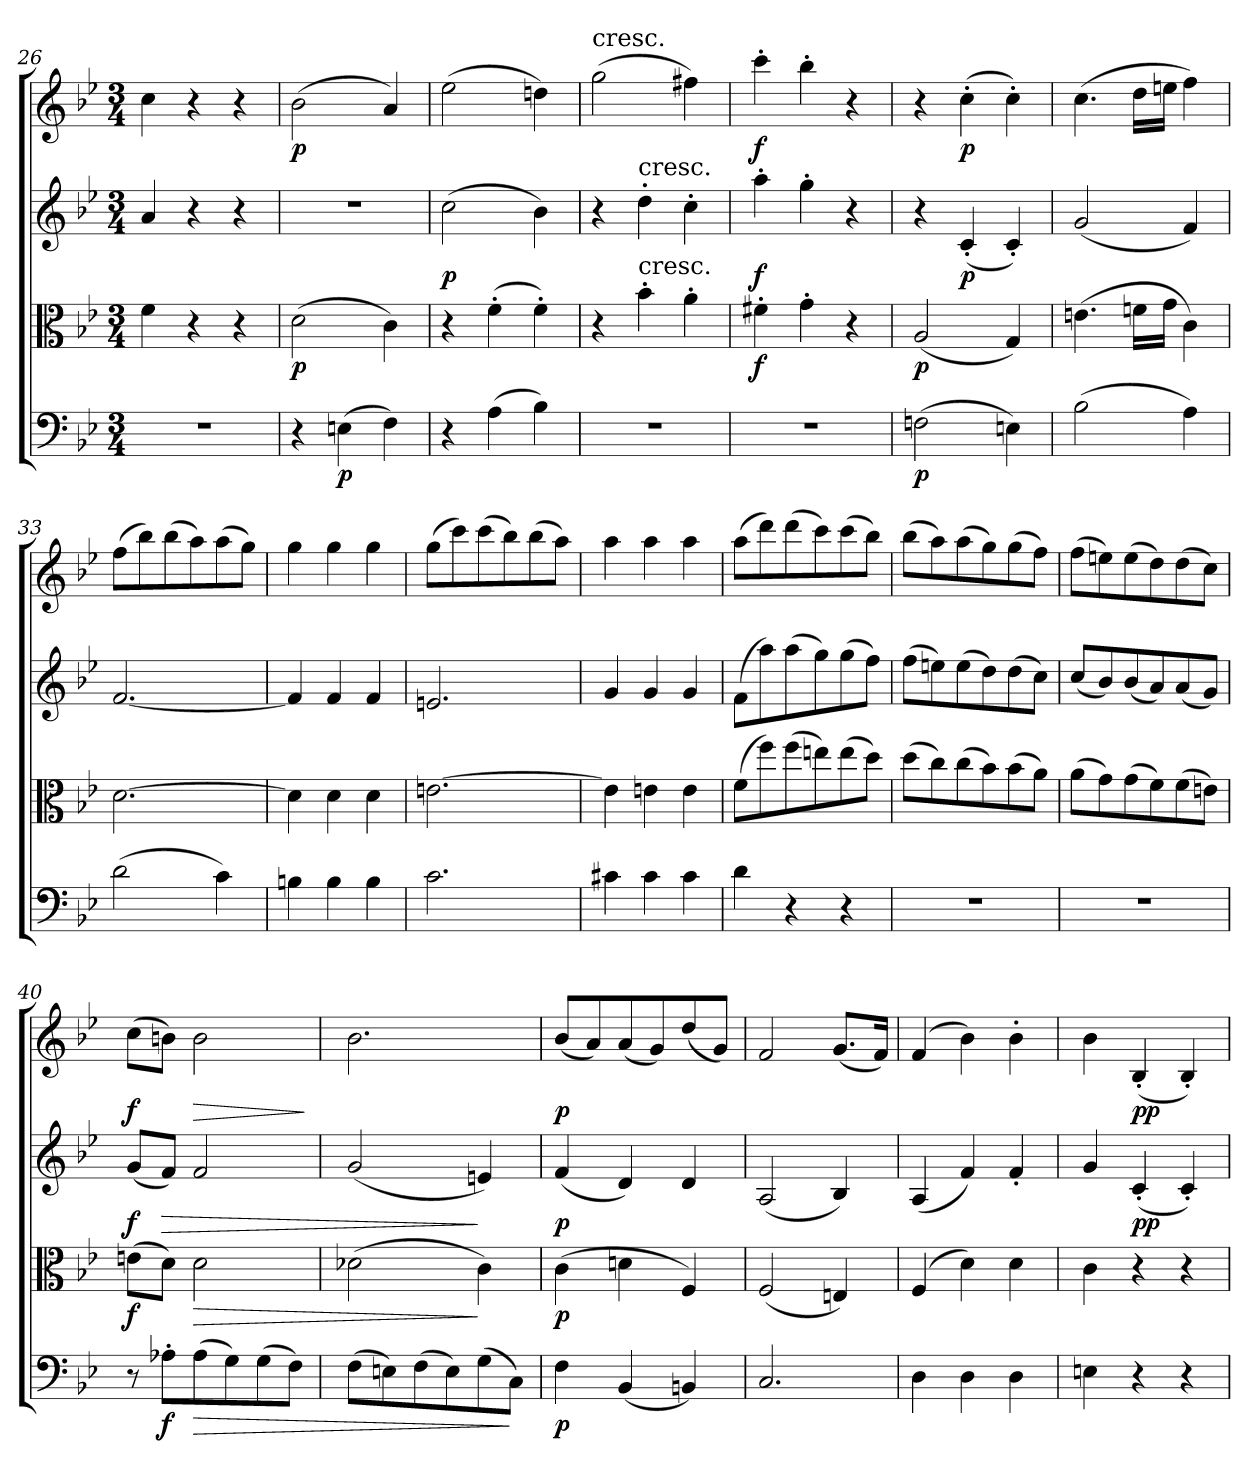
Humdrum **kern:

**kern	**dynam	**kern	**dynam	**kern	**dynam	**kern	**dynam
*part4	*part4	*part3	*part3	*part2	*part2	*part1	*part1
*staff4	*staff4	*staff3	*staff3	*staff2	*staff2	*staff1	*staff1
*clefF4	*	*clefC3	*	*clefG2	*	*clefG2	*
*k[b-e-]	*	*k[b-e-]	*	*k[b-e-]	*	*k[b-e-]	*
*B-:	*	*B-:	*	*B-:	*	*B-:	*
*M3/4	*	*M3/4	*	*M3/4	*	*M3/4	*
=26	=26	=26	=26	=26	=26	=26	=26
2.r	.	4f\	.	4a/	.	4cc\	.
.	.	4r	.	4r	.	4r	.
.	.	4r	.	4r	.	4r	.
=27	=27	=27	=27	=27	=27	=27	=27
4r	.	(2d\	p	2.r	.	(2b-\	p
(4En\	p	.	.	.	.	.	.
4F\)	.	4c\)	.	.	.	4a/)	.
=28	=28	=28	=28	=28	=28	=28	=28
4r	.	4r	.	(2cc\	p	(2ee-\	.
(4A\	.	(4f'\	.	.	.	.	.
4B-\)	.	4f'\)	.	4b-\)	.	4ddn\)	.
=29	=29	=29	=29	=29	=29	=29	=29
!	!	!	!	!	!	!LO:TX:t=cresc.	!
2.r	.	4r	.	4r	.	(2gg\	.
!	!	!	!	!LO:TX:t=cresc.	!	!	!
!	!	!LO:TX:t=cresc.	!	!	!	!	!
.	.	4b-'\	.	4dd'\	.	.	.
.	.	4a'\	.	4cc'\	.	4ff#X\)	.
=30	=30	=30	=30	=30	=30	=30	=30
2.r	.	4f#X'\	f	4aa'\	f	4ccc'\	f
.	.	4g'\	.	4gg'\	.	4bb-'\	.
.	.	4r	.	4r	.	4r	.
=31	=31	=31	=31	=31	=31	=31	=31
(2Fn\	p	(2A/	p	4r	.	4r	.
.	.	.	.	(4c'/	p	(4cc'\	p
4En\)	.	4G/)	.	4c'/)	.	4cc'\)	.
=32	=32	=32	=32	=32	=32	=32	=32
(2B-\	.	(4.en\	.	(2g/	.	(4.cc\	.
.	.	16fn\LL	.	.	.	16dd\LL	.
.	.	16g\JJ	.	.	.	16een\JJ	.
4A\)	.	4c\)	.	4f/)	.	4ff\)	.
=33	=33	=33	=33	=33	=33	=33	=33
(2d\	.	[2.d\	.	[2.f/	.	(8ff\L	.
.	.	.	.	.	.	8bb-\)	.
.	.	.	.	.	.	(8bb-\	.
.	.	.	.	.	.	8aa\)	.
4c\)	.	.	.	.	.	(8aa\	.
.	.	.	.	.	.	8gg\J)	.
=34	=34	=34	=34	=34	=34	=34	=34
4Bn\	.	4d\]	.	4f/]	.	4gg\	.
4B\	.	4d\	.	4f/	.	4gg\	.
4B\	.	4d\	.	4f/	.	4gg\	.
=35	=35	=35	=35	=35	=35	=35	=35
2.c\	.	[2.en\	.	2.en/	.	(8gg\L	.
.	.	.	.	.	.	8ccc\)	.
.	.	.	.	.	.	(8ccc\	.
.	.	.	.	.	.	8bb-\)	.
.	.	.	.	.	.	(8bb-\	.
.	.	.	.	.	.	8aa\J)	.
=36	=36	=36	=36	=36	=36	=36	=36
4c#X\	.	4e\]	.	4g/	.	4aa\	.
4c#\	.	4en\	.	4g/	.	4aa\	.
4c#\	.	4e\	.	4g/	.	4aa\	.
=37	=37	=37	=37	=37	=37	=37	=37
4d\	.	(8f\L	.	(8f\L	.	(8aa\L	.
.	.	8ff\)	.	8aa\)	.	8ddd\)	.
4r	.	(8ff\	.	(8aa\	.	(8ddd\	.
.	.	8een\)	.	8gg\)	.	8ccc\)	.
4r	.	(8ee\	.	(8gg\	.	(8ccc\	.
.	.	8dd\J)	.	8ff\J)	.	8bb-\J)	.
=38	=38	=38	=38	=38	=38	=38	=38
2.r	.	(8dd\L	.	(8ff\L	.	(8bb-\L	.
.	.	8cc\)	.	8een\)	.	8aa\)	.
.	.	(8cc\	.	(8ee\	.	(8aa\	.
.	.	8b-\)	.	8dd\)	.	8gg\)	.
.	.	(8b-\	.	(8dd\	.	(8gg\	.
.	.	8a\J)	.	8cc\J)	.	8ff\J)	.
=39	=39	=39	=39	=39	=39	=39	=39
2.r	.	(8a\L	.	(8cc/L	.	(8ff\L	.
.	.	8g\)	.	8b-/)	.	8een\)	.
.	.	(8g\	.	(8b-/	.	(8ee\	.
.	.	8f\)	.	8a/)	.	8dd\)	.
.	.	(8f\	.	(8a/	.	(8dd\	.
.	.	8en\J)	.	8g/J)	.	8cc\J)	.
=40	=40	=40	=40	=40	=40	=40	=40
8r	.	(8en\L	f	(8g/L	f	(8cc\L	f
!	!	!	!	!	!LO:HP:b	!	!
8A-X'\L	f	8d\J)	.	8f/J)	>	8bn\J)	.
!	!LO:HP:b	!	!LO:HP:b	!	!	!	!LO:HP:b
(8A-\	>	2d\	>	2f/	.	2b\	>
8G\)	.	.	.	.	.	.	.
(8G\	.	.	.	.	.	.	.
8F\J)	.	.	.	.	.	.	.
.	.	.	.	.	.	.	]
=41	=41	=41	=41	=41	=41	=41	=41
(8F\L	.	(2d-X\	.	(2g/	.	2.b-\	.
8En\)	.	.	.	.	.	.	.
(8F\	.	.	.	.	.	.	.
8E\)	.	.	.	.	.	.	.
(8G\	.	4c\)	]	4en/)	]	.	.
8C\J)	]	.	.	.	.	.	.
=42	=42	=42	=42	=42	=42	=42	=42
4F\	p	(4c\	p	(4f/	p	(8b-/L	p
.	.	.	.	.	.	8a/)	.
(4BB-/	.	4dn\	.	4d/)	.	(8a/	.
.	.	.	.	.	.	8g/)	.
4BBn/)	.	4F/)	.	4d/	.	(8dd/	.
.	.	.	.	.	.	8g/J)	.
=43	=43	=43	=43	=43	=43	=43	=43
2.C/	.	(2F/	.	(2A/	.	2f/	.
.	.	4En/)	.	4B-/)	.	(8.g/L	.
.	.	.	.	.	.	16f/Jk)	.
=44	=44	=44	=44	=44	=44	=44	=44
4D\	.	(4F/	.	(4A/	.	(4f/	.
4D\	.	4d\)	.	4f/)	.	4b-\)	.
4D\	.	4d\	.	4f'/	.	4b-'\	.
=45	=45	=45	=45	=45	=45	=45	=45
4En\	.	4c\	.	4g/	.	4b-\	.
4r	.	4r	.	(4c'/	pp	(4B-'/	pp
4r	.	4r	.	4c'/)	.	4B-'/)	.
=	=	=	=	=	=	=	=
*-	*-	*-	*-	*-	*-	*-	*-
